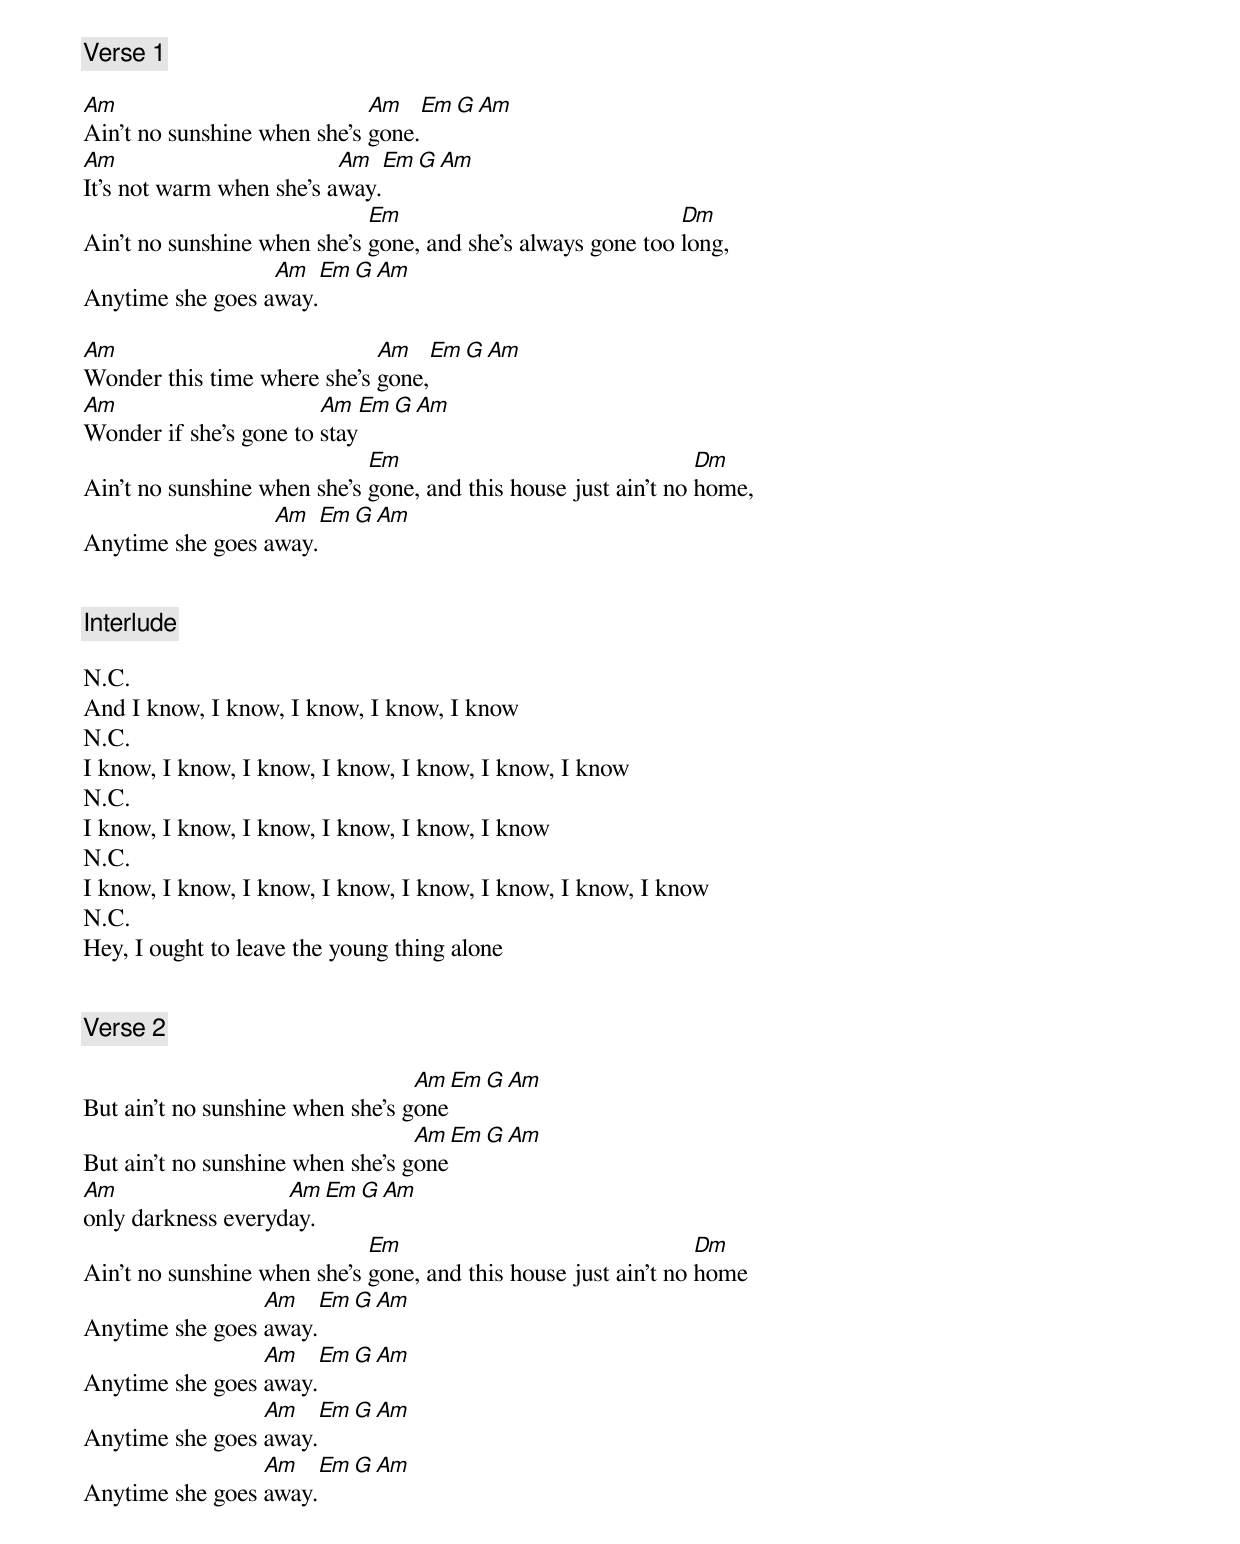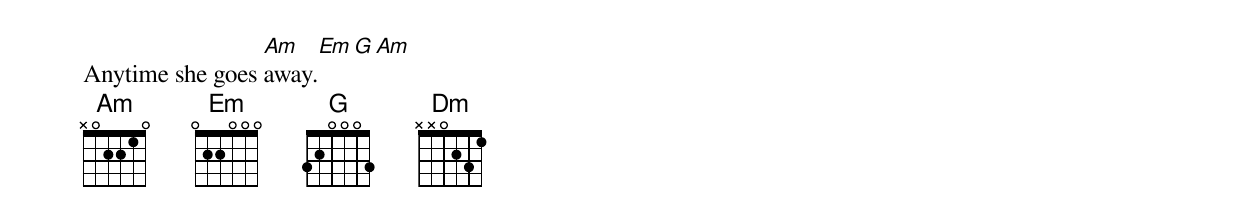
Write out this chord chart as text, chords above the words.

[Verse 1]

Am                           Am     Em G Am
Ain't no sunshine when she's gone.
Am                        Am        Em G Am
It's not warm when she's away.
                             Em                              Dm
Ain't no sunshine when she's gone, and she's always gone too long,
                  Am      Em G Am
Anytime she goes away.

Am                           Am     Em G Am
Wonder this time where she's gone,
Am                      Am       Em G Am
Wonder if she's gone to stay
                             Em                                 Dm
Ain't no sunshine when she's gone, and this house just ain't no home,
                  Am      Em G Am
Anytime she goes away.


[Interlude]

N.C.
And I know, I know, I know, I know, I know
N.C.
I know, I know, I know, I know, I know, I know, I know
N.C.
I know, I know, I know, I know, I know, I know
N.C.
I know, I know, I know, I know, I know, I know, I know, I know
N.C.
Hey, I ought to leave the young thing alone


[Verse 2]

                                  Am      Em G Am
But ain't no sunshine when she's gone
                                  Am      Em G Am
But ain't no sunshine when she's gone
Am                  Am      Em G Am
only darkness everyday.
                             Em                                 Dm
Ain't no sunshine when she's gone, and this house just ain't no home
                 Am      Em G Am
Anytime she goes away.
                 Am      Em G Am
Anytime she goes away.
                 Am      Em G Am
Anytime she goes away.
                 Am      Em G Am
Anytime she goes away.
                 Am      Em G Am
Anytime she goes away.
